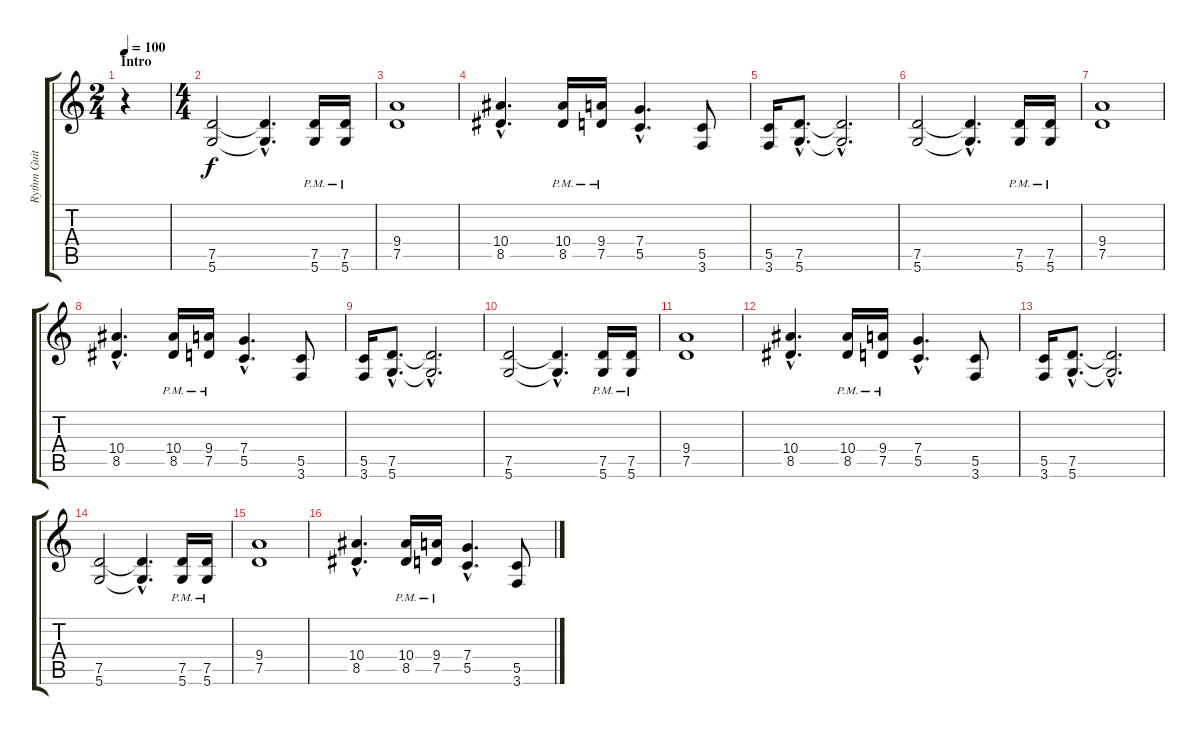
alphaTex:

\track ("Rythm Guitar" "Rythm Guit") {instrument overdrivenguitar}
\staff {score tabs}
\tuning (D4 A3 F3 C3 G2 D2) {hide}
\ts (2 4)
\section ("" "Intro")
\tempo 100
\clef g2
\ks c
r.4{dy f instrument overdrivenguitar} |
\ts (4 4)
(7.5 5.6).2 (7.5{hac t} 5.6{hac t}).4{d} (7.5{pm} 5.6).16 (7.5{pm} 5.6).16 |
(9.4 7.5).1 |
(10.4{hac} 8.5{hac}).4{d} (10.4{pm} 8.5).16 (9.4{pm} 7.5).16 (7.4{hac} 5.5{hac}).4{d} (5.5 3.6).8 |
(5.5 3.6).16 (7.5{hac} 5.6{hac}).8{d} (7.5{hac t} 5.6{hac t}).2{d} |
(7.5 5.6).2 (7.5{hac t} 5.6{hac t}).4{d} (7.5{pm} 5.6).16 (7.5{pm} 5.6).16 |
(9.4 7.5).1 |
(10.4{hac} 8.5{hac}).4{d} (10.4{pm} 8.5).16 (9.4{pm} 7.5).16 (7.4{hac} 5.5{hac}).4{d} (5.5 3.6).8 |
(5.5 3.6).16 (7.5{hac} 5.6{hac}).8{d} (7.5{hac t} 5.6{hac t}).2{d} |
(7.5 5.6).2 (7.5{hac t} 5.6{hac t}).4{d} (7.5{pm} 5.6).16 (7.5{pm} 5.6).16 |
(9.4 7.5).1 |
(10.4{hac} 8.5{hac}).4{d} (10.4{pm} 8.5).16 (9.4{pm} 7.5).16 (7.4{hac} 5.5{hac}).4{d} (5.5 3.6).8 |
(5.5 3.6).16 (7.5{hac} 5.6{hac}).8{d} (7.5{hac t} 5.6{hac t}).2{d} |
(7.5 5.6).2 (7.5{hac t} 5.6{hac t}).4{d} (7.5{pm} 5.6).16 (7.5{pm} 5.6).16 |
(9.4 7.5).1 |
(10.4{hac} 8.5{hac}).4{d} (10.4{pm} 8.5).16 (9.4{pm} 7.5).16 (7.4{hac} 5.5{hac}).4{d} (5.5 3.6).8
